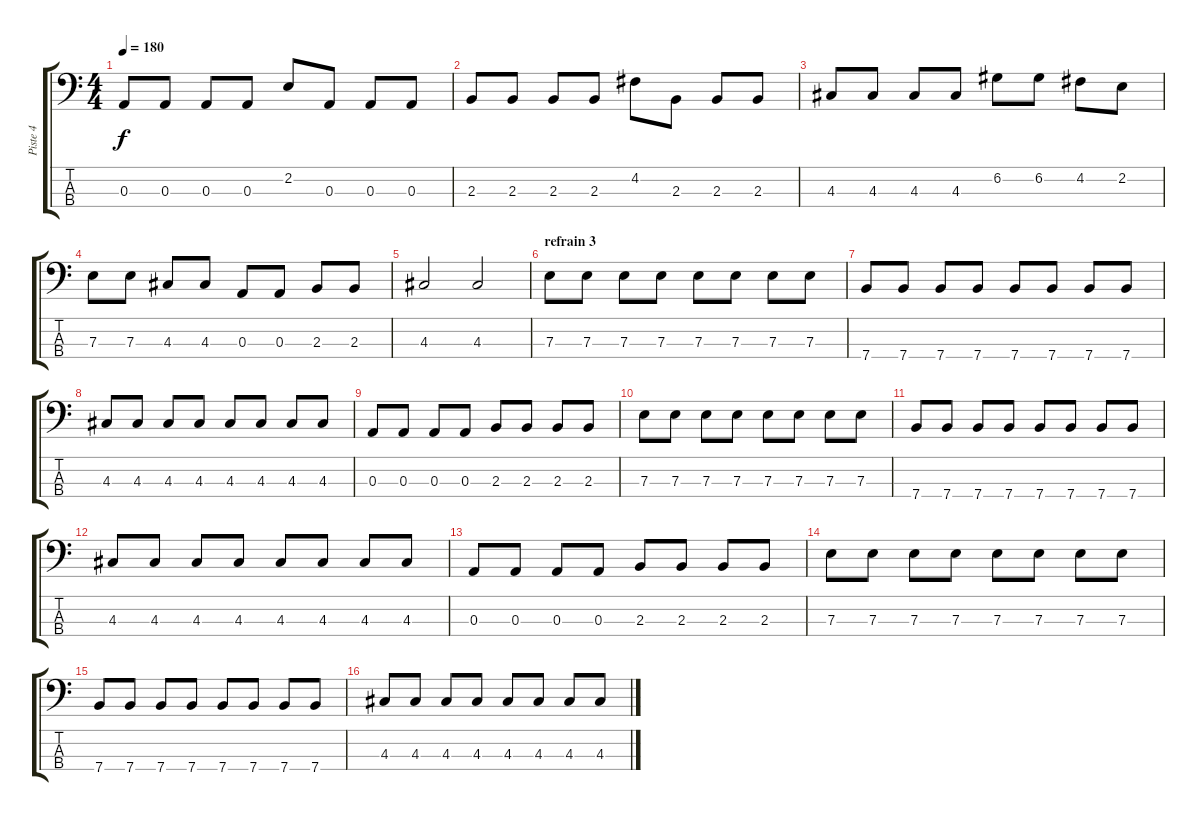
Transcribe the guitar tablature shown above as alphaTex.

\track ("Piste 4" "Piste 4") {instrument electricbassfinger}
\staff {score tabs}
\tuning (G2 D2 A1 E1) {hide}
\ts (4 4)
\tempo 180
\clef f4
\ks c
0.3.8{dy f} 0.3.8 0.3.8 0.3.8 2.2.8 0.3.8 0.3.8 0.3.8 |
2.3.8 2.3.8 2.3.8 2.3.8 4.2.8 2.3.8 2.3.8 2.3.8 |
4.3.8 4.3.8 4.3.8 4.3.8 6.2.8 6.2.8 4.2.8 2.2.8 |
7.3.8 7.3.8 4.3.8 4.3.8 0.3.8 0.3.8 2.3.8 2.3.8 |
4.3.2 4.3.2 |
\section ("" "refrain 3")
7.3.8 7.3.8 7.3.8 7.3.8 7.3.8 7.3.8 7.3.8 7.3.8 |
7.4.8 7.4.8 7.4.8 7.4.8 7.4.8 7.4.8 7.4.8 7.4.8 |
4.3.8 4.3.8 4.3.8 4.3.8 4.3.8 4.3.8 4.3.8 4.3.8 |
0.3.8 0.3.8 0.3.8 0.3.8 2.3.8 2.3.8 2.3.8 2.3.8 |
7.3.8 7.3.8 7.3.8 7.3.8 7.3.8 7.3.8 7.3.8 7.3.8 |
7.4.8 7.4.8 7.4.8 7.4.8 7.4.8 7.4.8 7.4.8 7.4.8 |
4.3.8 4.3.8 4.3.8 4.3.8 4.3.8 4.3.8 4.3.8 4.3.8 |
0.3.8 0.3.8 0.3.8 0.3.8 2.3.8 2.3.8 2.3.8 2.3.8 |
7.3.8 7.3.8 7.3.8 7.3.8 7.3.8 7.3.8 7.3.8 7.3.8 |
7.4.8 7.4.8 7.4.8 7.4.8 7.4.8 7.4.8 7.4.8 7.4.8 |
4.3.8 4.3.8 4.3.8 4.3.8 4.3.8 4.3.8 4.3.8 4.3.8
